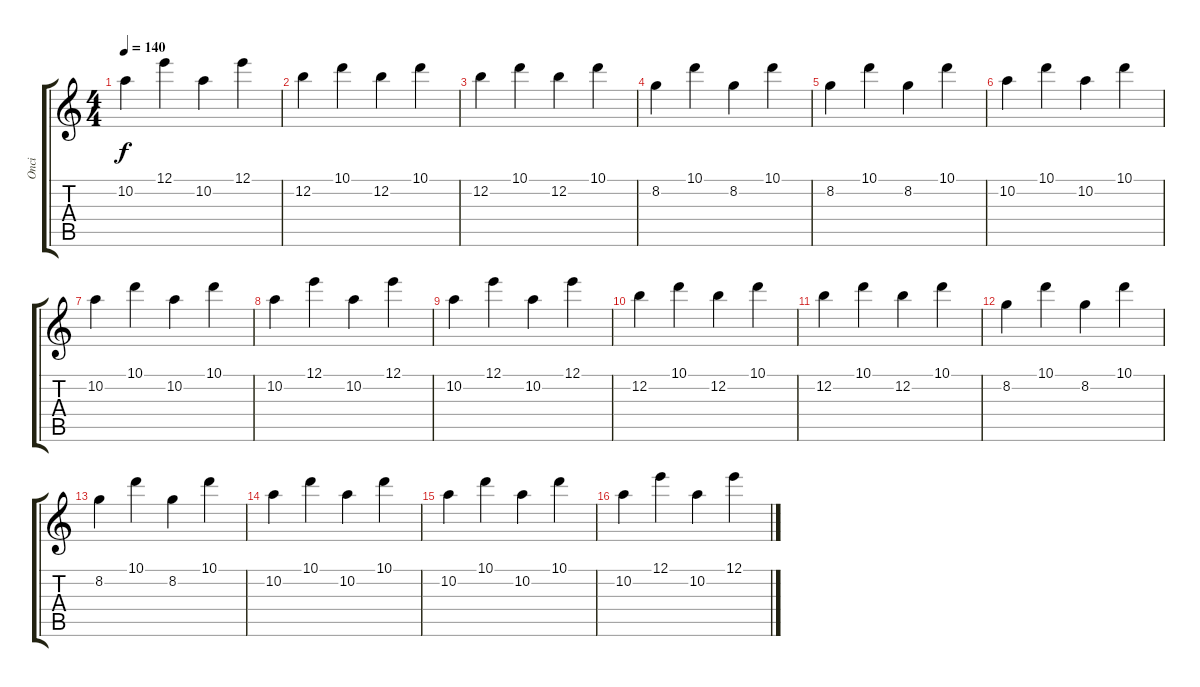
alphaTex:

\track ("Onci" "Onci") {instrument distortionguitar}
\staff {score tabs}
\tuning (E4 B3 G3 D3 A2 E2) {hide}
\ts (4 4)
\tempo 140
\clef g2
\ks c
10.2.4{dy f} 12.1.4 10.2.4 12.1.4 |
12.2.4 10.1.4 12.2.4 10.1.4 |
12.2.4 10.1.4 12.2.4 10.1.4 |
8.2.4 10.1.4 8.2.4 10.1.4 |
8.2.4 10.1.4 8.2.4 10.1.4 |
10.2.4 10.1.4 10.2.4 10.1.4 |
10.2.4 10.1.4 10.2.4 10.1.4 |
10.2.4 12.1.4 10.2.4 12.1.4 |
10.2.4 12.1.4 10.2.4 12.1.4 |
12.2.4 10.1.4 12.2.4 10.1.4 |
12.2.4 10.1.4 12.2.4 10.1.4 |
8.2.4 10.1.4 8.2.4 10.1.4 |
8.2.4 10.1.4 8.2.4 10.1.4 |
10.2.4 10.1.4 10.2.4 10.1.4 |
10.2.4 10.1.4 10.2.4 10.1.4 |
10.2.4 12.1.4 10.2.4 12.1.4
